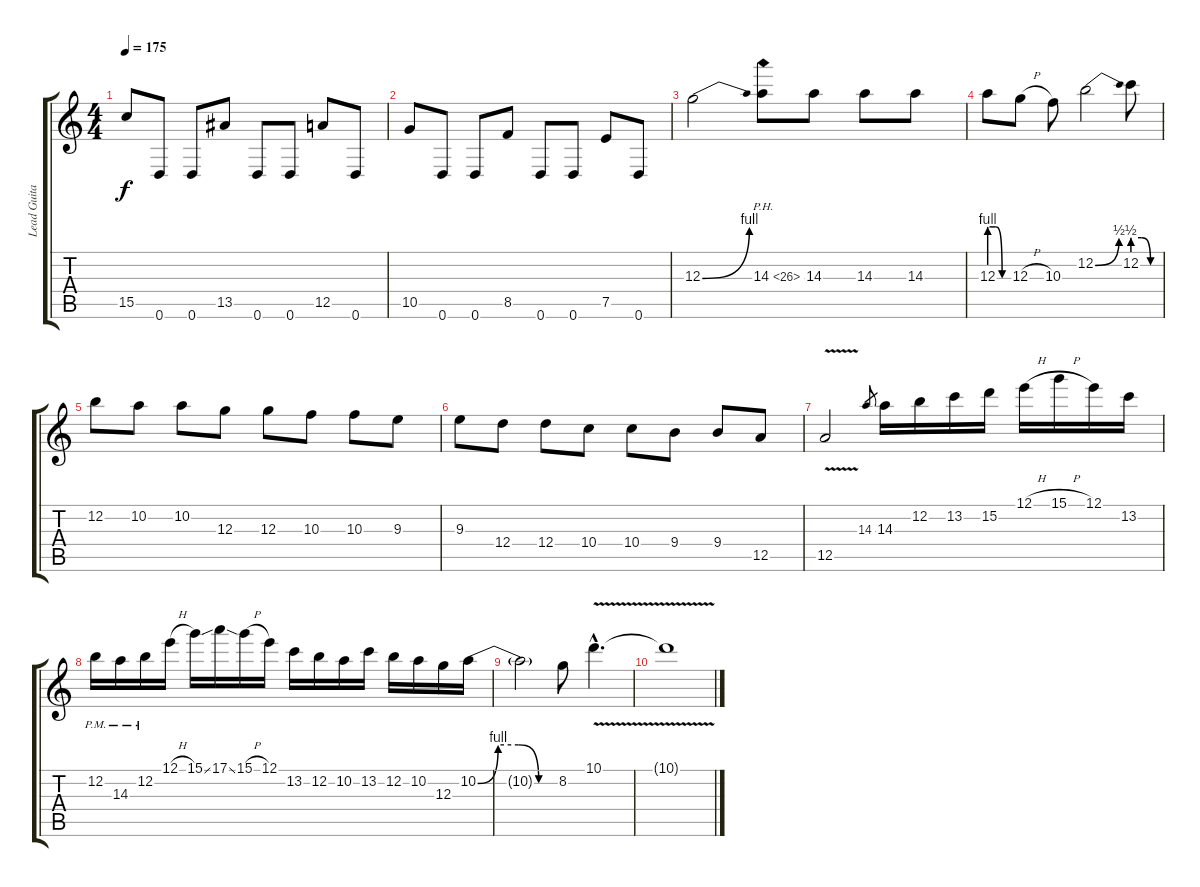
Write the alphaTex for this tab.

\track ("Lead Guitar" "Lead Guita") {instrument distortionguitar}
\staff {score tabs}
\tuning (E4 B3 G3 D3 A2 D2) {hide}
\ts (4 4)
\tempo 175
\clef g2
\ks c
15.5.8{dy f} 0.6.8 0.6.8 13.5.8 0.6.8 0.6.8 12.5.8 0.6.8 |
10.5.8 0.6.8 0.6.8 8.5.8 0.6.8 0.6.8 7.5.8 0.6.8 |
12.3{be (bend 0 0 60 4)}.2 14.3{ph 12}.8 14.3.8 14.3.8 14.3.8 |
12.3{be (custom 0 4 20 4 40 0 60 0)}.8 12.3{h}.8 10.3.8 12.2{be (bend 0 0 60 2)}.2 12.2{be (custom 0 2 20 2 40 0 60 0)}.8 |
12.2.8 10.2.8 10.2.8 12.3.8 12.3.8 10.3.8 10.3.8 9.3.8 |
9.3.8 12.4.8 12.4.8 10.4.8 10.4.8 9.4.8 9.4.8 12.5.8 |
12.5{v}.2 14.3.8{gr} 14.3.16 12.2.16 13.2.16 15.2.16 12.1{h}.16 15.1{h}.16 12.1.16 13.2.16 |
12.2{pm}.16 14.3{pm}.16 12.2{pm}.16 12.1{h}.16 15.1{ss}.16 17.1{ss}.16 15.1{h}.16 12.1.16 13.2.16 12.2.16 10.2.16 13.2.16 12.2.16 10.2.16 12.3.16 10.2{be (custom 0 0 15 4 30 4 45 0 60 0)}.16 |
10.2{t}.2 8.2.8 10.1{v hac}.4{d} |
10.1{t}.1
